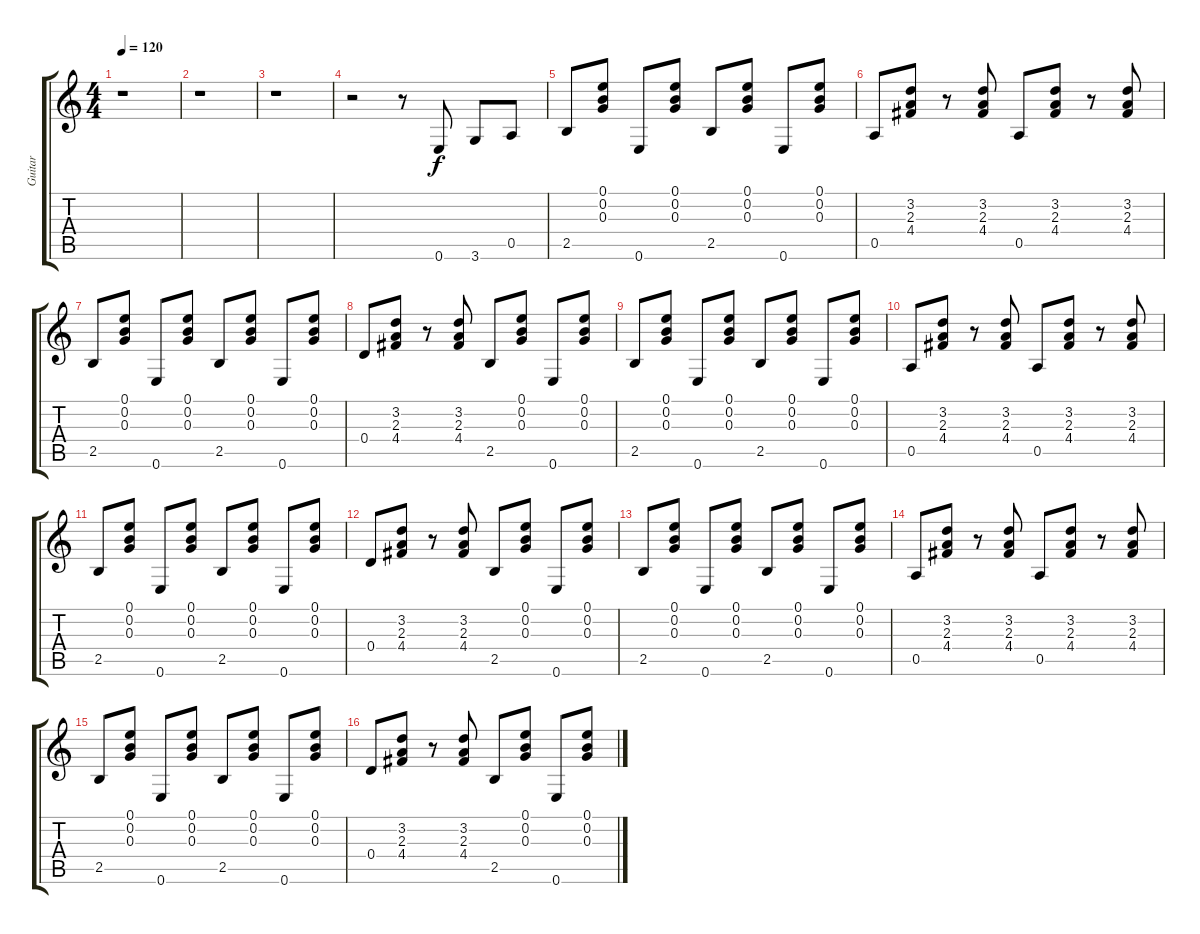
\track ("Guitar" "Guitar") {instrument acousticguitarsteel}
\staff {score tabs}
\tuning (E4 B3 G3 D3 A2 E2) {hide}
\ts (4 4)
\tempo 120
\clef g2
\ks c
r.1{dy f instrument acousticguitarsteel} |
r.1 |
r.1 |
r.2 r.8 0.6.8 3.6.8 0.5.8 |
2.5.8 (0.1 0.2 0.3).8 0.6.8 (0.1 0.2 0.3).8 2.5.8 (0.1 0.2 0.3).8 0.6.8 (0.1 0.2 0.3).8 |
0.5.8 (3.2 2.3 4.4).8 r.8 (3.2 2.3 4.4).8 0.5.8 (3.2 2.3 4.4).8 r.8 (3.2 2.3 4.4).8 |
2.5.8 (0.1 0.2 0.3).8 0.6.8 (0.1 0.2 0.3).8 2.5.8 (0.1 0.2 0.3).8 0.6.8 (0.1 0.2 0.3).8 |
0.4.8 (3.2 2.3 4.4).8 r.8 (3.2 2.3 4.4).8 2.5.8 (0.1 0.2 0.3).8 0.6.8 (0.1 0.2 0.3).8 |
2.5.8 (0.1 0.2 0.3).8 0.6.8 (0.1 0.2 0.3).8 2.5.8 (0.1 0.2 0.3).8 0.6.8 (0.1 0.2 0.3).8 |
0.5.8 (3.2 2.3 4.4).8 r.8 (3.2 2.3 4.4).8 0.5.8 (3.2 2.3 4.4).8 r.8 (3.2 2.3 4.4).8 |
2.5.8 (0.1 0.2 0.3).8 0.6.8 (0.1 0.2 0.3).8 2.5.8 (0.1 0.2 0.3).8 0.6.8 (0.1 0.2 0.3).8 |
0.4.8 (3.2 2.3 4.4).8 r.8 (3.2 2.3 4.4).8 2.5.8 (0.1 0.2 0.3).8 0.6.8 (0.1 0.2 0.3).8 |
2.5.8 (0.1 0.2 0.3).8 0.6.8 (0.1 0.2 0.3).8 2.5.8 (0.1 0.2 0.3).8 0.6.8 (0.1 0.2 0.3).8 |
0.5.8 (3.2 2.3 4.4).8 r.8 (3.2 2.3 4.4).8 0.5.8 (3.2 2.3 4.4).8 r.8 (3.2 2.3 4.4).8 |
2.5.8 (0.1 0.2 0.3).8 0.6.8 (0.1 0.2 0.3).8 2.5.8 (0.1 0.2 0.3).8 0.6.8 (0.1 0.2 0.3).8 |
0.4.8 (3.2 2.3 4.4).8 r.8 (3.2 2.3 4.4).8 2.5.8 (0.1 0.2 0.3).8 0.6.8 (0.1 0.2 0.3).8
